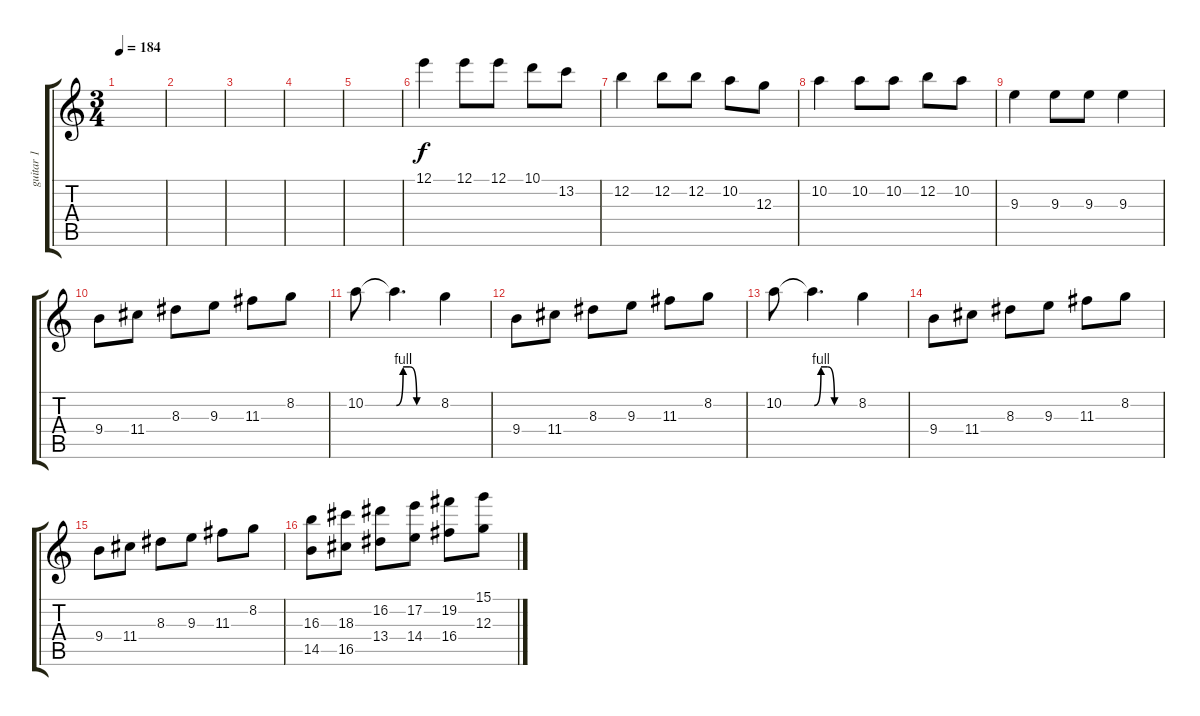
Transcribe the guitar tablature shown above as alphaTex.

\track ("guitar 1" "guitar 1") {instrument overdrivenguitar}
\staff {score tabs}
\tuning (E4 B3 G3 D3 A2 E2) {hide}
\ts (3 4)
\tempo 184
\clef g2
\ks c
|
|
|
|
|
12.1.4 12.1.8 12.1.8 10.1.8 13.2.8 |
12.2.4 12.2.8 12.2.8 10.2.8 12.3.8 |
10.2.4 10.2.8 10.2.8 12.2.8 10.2.8 |
9.3.4 9.3.8 9.3.8 9.3.4 |
9.4.8 11.4.8 8.3.8 9.3.8 11.3.8 8.2.8 |
10.2.8 10.2{be (custom 0 0 10 4 20 4 30 0 60 0) t}.4{d} 8.2.4 |
9.4.8 11.4.8 8.3.8 9.3.8 11.3.8 8.2.8 |
10.2.8 10.2{be (custom 0 0 10 4 20 4 30 0 60 0) t}.4{d} 8.2.4 |
9.4.8 11.4.8 8.3.8 9.3.8 11.3.8 8.2.8 |
9.4.8 11.4.8 8.3.8 9.3.8 11.3.8 8.2.8 |
(16.3 14.5).8 (18.3 16.5).8 (16.2 13.4).8 (17.2 14.4).8 (19.2 16.4).8 (15.1 12.3).8
